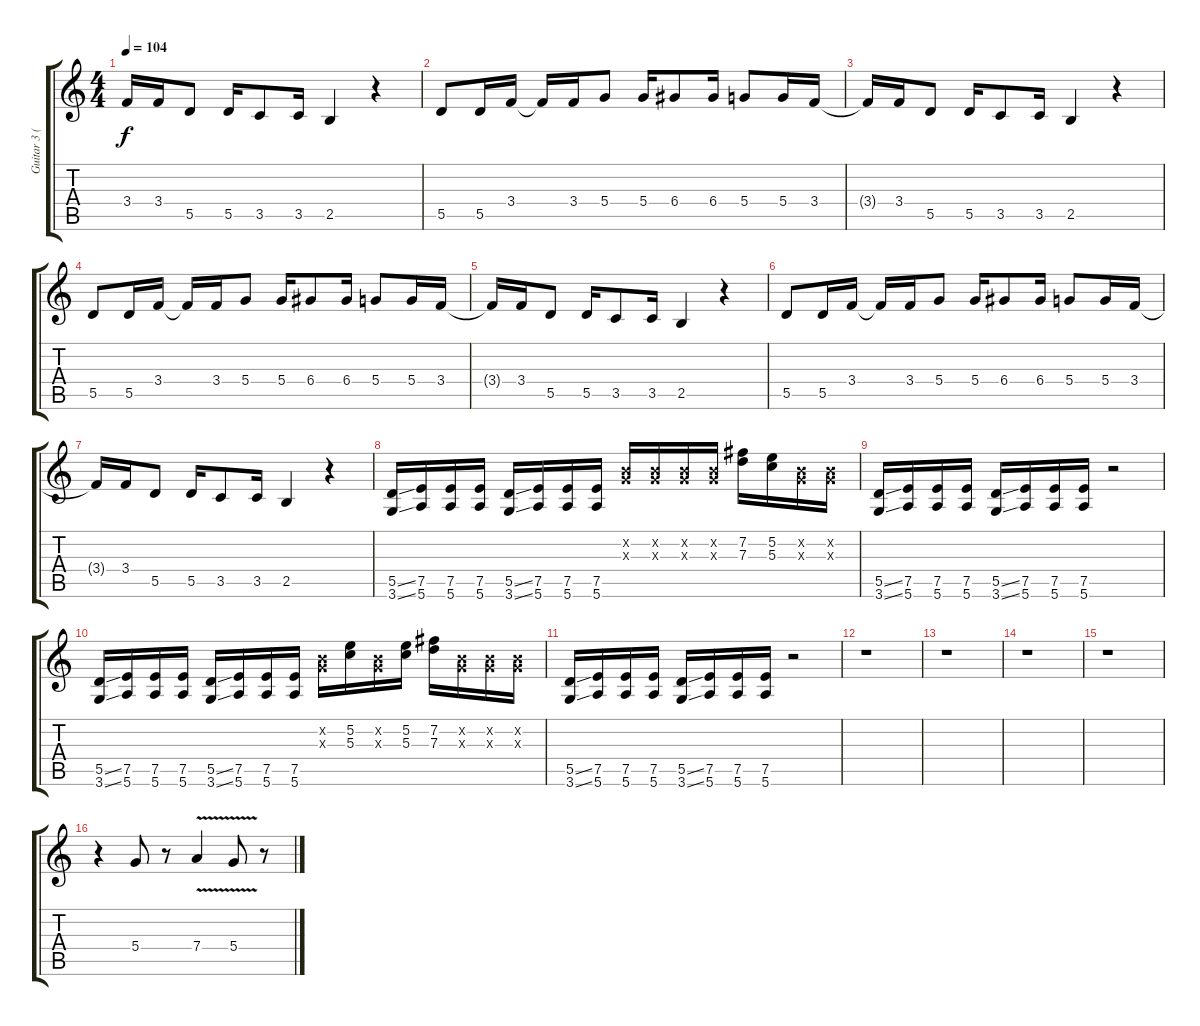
\track ("Guitar 3 (Rhythm 2)" "Guitar 3 (") {instrument distortionguitar}
\staff {score tabs}
\tuning (E4 B3 G3 D3 A2 E2) {hide}
\ts (4 4)
\tempo 104
\clef g2
\ks c
3.4{t}.16{dy f} 3.4.16 5.5.8 5.5.16 3.5.8 3.5.16 2.5.4 r.4 |
5.5.8 5.5.16 3.4.16 3.4{t}.16 3.4.16 5.4.8 5.4.16 6.4.8 6.4.16 5.4.8 5.4.16 3.4.16 |
3.4{t}.16 3.4.16 5.5.8 5.5.16 3.5.8 3.5.16 2.5.4 r.4 |
5.5.8 5.5.16 3.4.16 3.4{t}.16 3.4.16 5.4.8 5.4.16 6.4.8 6.4.16 5.4.8 5.4.16 3.4.16 |
3.4{t}.16 3.4.16 5.5.8 5.5.16 3.5.8 3.5.16 2.5.4 r.4 |
5.5.8 5.5.16 3.4.16 3.4{t}.16 3.4.16 5.4.8 5.4.16 6.4.8 6.4.16 5.4.8 5.4.16 3.4.16 |
3.4{t}.16 3.4.16 5.5.8 5.5.16 3.5.8 3.5.16 2.5.4 r.4 |
(5.5{ss} 3.6{ss}).16 (7.5 5.6).16 (7.5 5.6).16 (7.5 5.6).16 (5.5{ss} 3.6{ss}).16 (7.5 5.6).16 (7.5 5.6).16 (7.5 5.6).16 (0.2{x} 0.3{x}).16 (0.2{x} 0.3{x}).16 (0.2{x} 0.3{x}).16 (0.2{x} 0.3{x}).16 (7.2 7.3).16 (5.2 5.3).16 (0.2{x} 0.3{x}).16 (0.2{x} 0.3{x}).16 |
(5.5{ss} 3.6{ss}).16 (7.5 5.6).16 (7.5 5.6).16 (7.5 5.6).16 (5.5{ss} 3.6{ss}).16 (7.5 5.6).16 (7.5 5.6).16 (7.5 5.6).16 r.2 |
(5.5{ss} 3.6{ss}).16 (7.5 5.6).16 (7.5 5.6).16 (7.5 5.6).16 (5.5{ss} 3.6{ss}).16 (7.5 5.6).16 (7.5 5.6).16 (7.5 5.6).16 (0.2{x} 0.3{x}).16 (5.2 5.3).16 (0.2{x} 0.3{x}).16 (5.2 5.3).16 (7.2 7.3).16 (0.2{x} 0.3{x}).16 (0.2{x} 0.3{x}).16 (0.2{x} 0.3{x}).16 |
(5.5{ss} 3.6{ss}).16 (7.5 5.6).16 (7.5 5.6).16 (7.5 5.6).16 (5.5{ss} 3.6{ss}).16 (7.5 5.6).16 (7.5 5.6).16 (7.5 5.6).16 r.2 |
r.1 |
r.1 |
r.1 |
r.1 |
r.4 5.4.8 r.8 7.4{v}.4 5.4{v}.8 r.8
